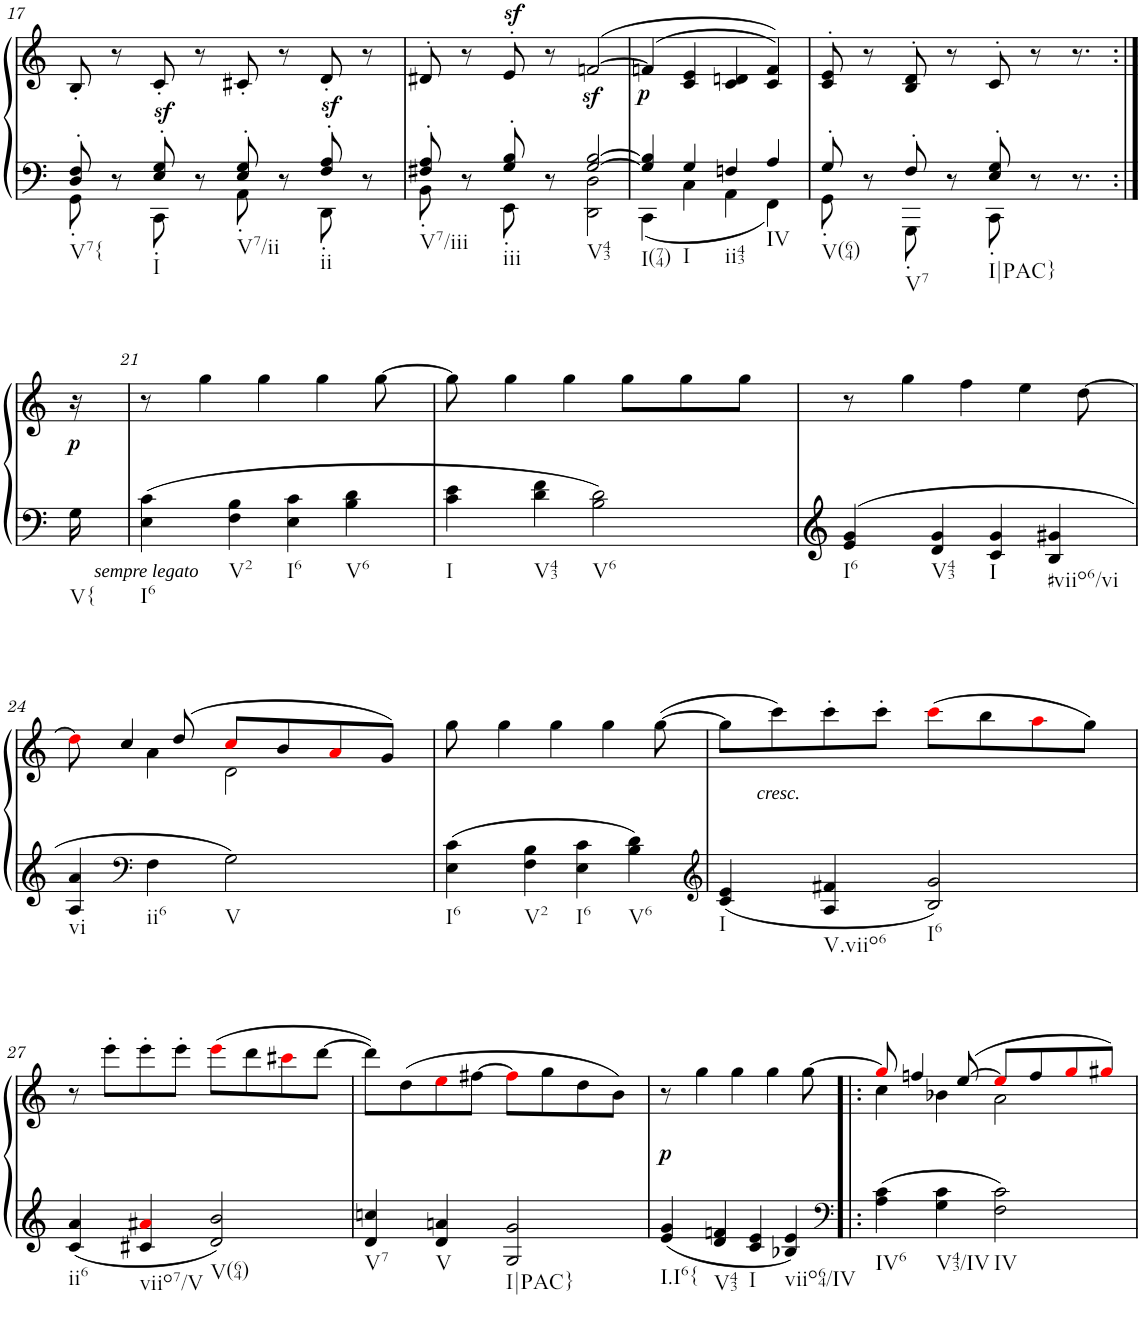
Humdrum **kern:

**kern	**kern	**dynam
*part1	*part1	*part1
*staff2	*staff1	*staff1/2
*I"Piano	*	*
*I'Pno	*	*
!!LO:PB:g=z
*clefF4	*clefG2	*
*k[]	*k[]	*
*M4/4	*M4/4	*
*met(c|)	*met(c|)	*
=17	=17	=17
*^	*	*
!LO:TX:b:t=V7{	!	!	!
8GG'\	8D/' 8F/'	8B'/	.
8r	8ryy	8r	.
!LO:TX:b:t=I	!	!	!
8CC'\	8E/' 8G/'	8cz<'/	.
8r	8ryy	8r	.
!LO:TX:b:t=V7/ii	!	!	!
8AA'\	8E/' 8G/'	8c#X'/	.
8r	8ryy	8r	.
!LO:TX:b:t=ii	!	!	!
8DD'\	8F/' 8A/'	8dz<'/	.
8r	8ryy	8r	.
=18	=18	=18	=18
*	*^	*	*
!LO:TX:b:t=V7/iii	!	!	!	!
8F#X/' 8A/'	2ryy	8BB'<\	8d#X'/	.
8ryy	.	8r	8r	.
!LO:TX:b:t=iii	!	!	!	!
8G/' 8B/'	.	8EE'<\	8ez>'/	.
2ryy	.	8r	8r	.
!	!LO:TX:b:t=V43	!	!	!
.	[2G/ [2B/	2DD\ 2D\	([2fnz</	.
8ryy	.	.	.	.
*	*v	*v	*	*
=19	=19	=19	=19
!LO:TX:b:t=I(74)	!	!	!
!	!	!	!LO:DY:b
4G/] 4B/]	4CC\	(4fn/]	p
!LO:TX:b:t=I	!	!	!
4G/	4C\	4c/ 4e/	.
!LO:TX:b:t=ii43	!	!	!
4Fn/	4AA\	4c/ 4dn/	.
!LO:TX:b:t=IV	!	!	!
4A/	4FF\	4c/ 4f/))	.
=20	=20	=20	=20
!LO:TX:b:t=V(64)	!	!	!
8G'\L	8GG'<\	8c/' 8e/'	.
8ryy	8r	8r	.
!LO:TX:b:t=V7	!	!	!
8F'\	8GGG'<\	8B/' 8d/'	.
8ryy	8r	8r	.
!LO:TX:b:t=I|PAC}	!	!	!
8E'\ 8G'\J	8CC'<\	8c'/	.
4ryy	8r	8r	.
.	8.r	8.r	.
16ryy	.	.	.
*v	*v	*	*
!!LO:LB:g=z
=20X2:|!	=20X2:|!	=20X2:|!
!LO:TX:b:t=V{	!	!
!	!	!LO:DY:b
16G\	16r	p
=21	=21	=21
!LO:TX:b:t=I6	!	!
!	!	!LO:DY:b=2
4E\ 4c\	8r	other-dynamics
.	4gg\	.
!LO:TX:b:t=V2	!	!
4F\ 4B\	.	.
.	4gg\	.
!LO:TX:b:t=I6	!	!
4E\ 4c\	.	.
.	4gg\	.
!LO:TX:b:t=V6	!	!
4B\ 4d\	.	.
.	[8gg\	.
=22	=22	=22
!LO:TX:b:t=I	!	!
4c\ 4e\	8gg\]	.
.	4gg\	.
!LO:TX:b:t=V43	!	!
4d\ 4f\	.	.
.	4gg\	.
!LO:TX:b:t=V6	!	!
2B\ 2d\	.	.
.	8gg\L	.
.	8gg\	.
.	8gg\J	.
=23	=23	=23
!LO:TX:b:t=I6	!	!
4e/ 4g/	8r	.
.	4gg\	.
!LO:TX:b:t=V43	!	!
4d/ 4g/	.	.
.	4ff\	.
!LO:TX:b:t=I	!	!
4c/ 4g/	.	.
.	4ee\	.
!LO:TX:b:t=#viio6/vi	!	!
4B/ 4g#X/	.	.
.	[>8dd\	.
!!LO:LB:g=z
=24	=24	=24
*	*^	*
!LO:TX:b:t=vi	!	!	!
4A/ 4a/	8ddi\]	4ryy	.
.	4cc/	.	.
*clefF4	*	*	*
!LO:TX:b:t=ii6	!	!	!
4F\	.	4a\	.
.	(>8dd/	.	.
!LO:TX:b:t=V	!	!	!
2G\	8cci/L	2d\	.
.	8b/	.	.
.	8ai/	.	.
.	8g/J)	.	.
*	*v	*v	*
=25	=25	=25
!LO:TX:b:t=I6	!	!
4E\ 4c\	8gg\	.
.	4gg\	.
!LO:TX:b:t=V2	!	!
4F\ 4B\	.	.
.	4gg\	.
!LO:TX:b:t=I6	!	!
4E\ 4c\	.	.
.	4gg\	.
!LO:TX:b:t=V6	!	!
4B\ 4d\	.	.
.	([8gg\	.
=26	=26	=26
*clefG2	*	*
!LO:TX:b:t=I	!	!
4c/ 4e/	8gg\L]	.
!	!	!LO:DY:b
.	8ccc\)	other-dynamics
!LO:TX:b:t=V.viio6	!	!
4A/ 4f#X/	8ccc'\	.
.	8ccc'\J	.
!LO:TX:b:t=I6	!	!
2B/ 2g/	(8ccci\L	.
.	8bb\	.
.	8aai\	.
.	8gg\J)	.
!!LO:LB:g=z
=27	=27	=27
!LO:TX:b:t=ii6	!	!
4c/ 4a/	8r	.
.	8eee'\L	.
!LO:TX:b:t=viio7/V	!	!
4c#X/ 4a#Xi/	8eee'\	.
.	8eee'\J	.
!LO:TX:b:t=V(64)	!	!
2d/ 2b/	(8eeei\L	.
.	8ddd\	.
.	8ccc#Xi\	.
.	[8ddd\J	.
=28	=28	=28
!LO:TX:b:t=V7	!	!
4d/ 4ccn/	8ddd\L])	.
.	(8dd\	.
!LO:TX:b:t=V	!	!
4d/ 4an/	8eei\	.
.	[8ff#X\J	.
!LO:TX:b:t=I|PAC}	!	!
2G/ 2g/	8ff#i\L]	.
.	8gg\	.
.	8dd\	.
.	8b\J)	.
=29	=29	=29
!LO:TX:b:t=I.I6{	!	!
!	!	!LO:DY:b
4e/ 4g/	8r	p
.	4gg\	.
!LO:TX:b:t=V43	!	!
4d/ 4fn/	.	.
.	4gg\	.
!LO:TX:b:t=I	!	!
4c/ 4e/	.	.
.	4gg\	.
!LO:TX:b:t=viio64/IV	!	!
4B-X/ 4e/	.	.
.	[>8gg\	.
=30!|:	=30!|:	=30!|:
*clefF4	*	*
*	*^	*
!LO:TX:b:t=IV6	!	!	!
4A\ 4c\	8ggi/]	4cc\	.
.	4ffn/	.	.
!LO:TX:b:t=V43/IV	!	!	!
4G\ 4c\	.	4b-X\	.
.	([8ee/	.	.
!LO:TX:b:t=IV	!	!	!
2F\ 2c\	8eei/L]	2a\	.
.	8ff/	.	.
.	8ggi/	.	.
.	8gg#Xi/J)	.	.
*	*v	*v	*
=	=	=
*-	*-	*-
